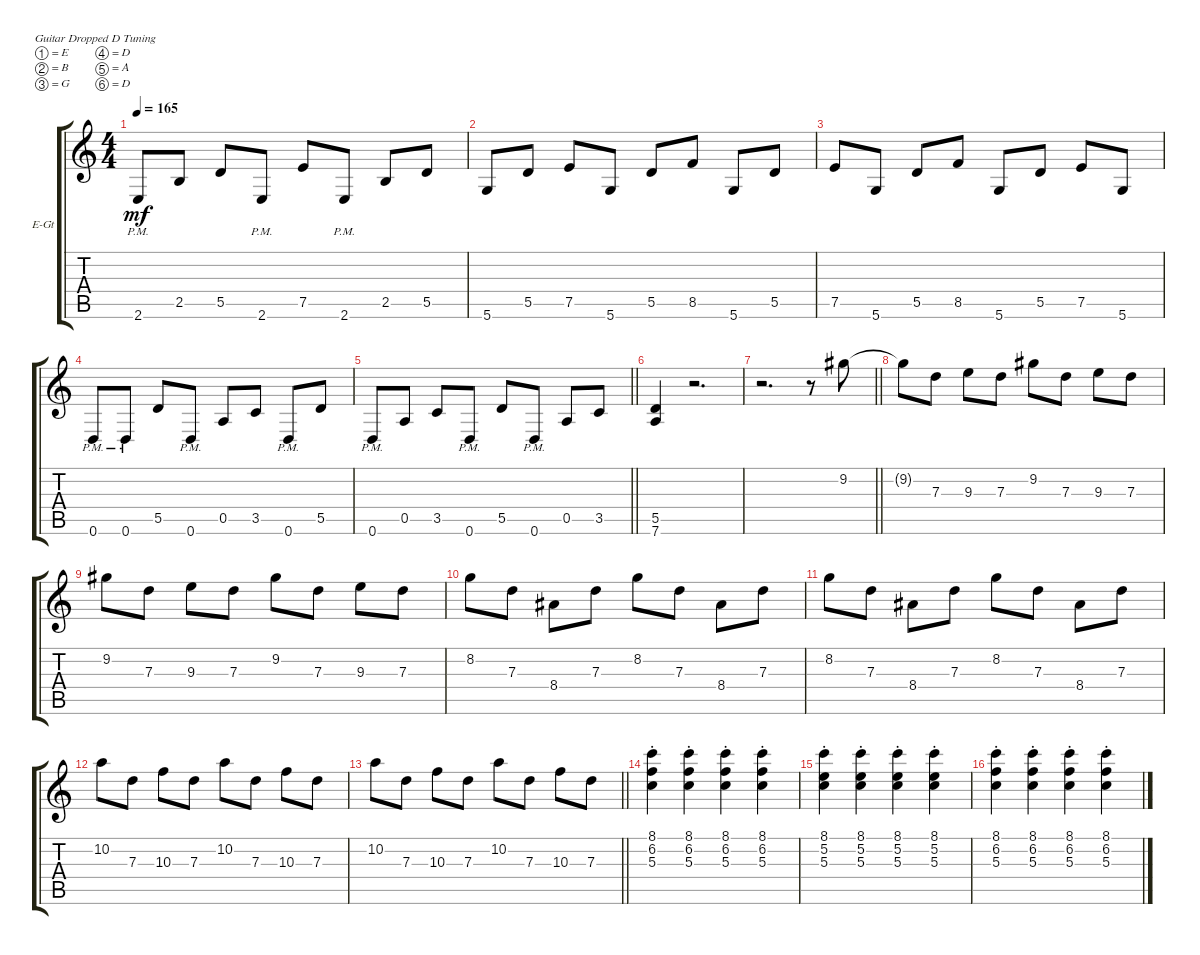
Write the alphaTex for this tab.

\defaultSystemsLayout 4
\bracketExtendMode groupsimilarinstruments
\firstSystemTrackNameOrientation horizontal
\otherSystemsTrackNameOrientation horizontal
\track ("Electric Guitar" "E-Gt") {instrument overdrivenguitar}
\staff {score tabs}
\tuning (E4 B3 G3 D3 A2 D2)
\ts (4 4)
\tempo 165
\clef g2
\ks c
2.6{pm}.8{dy mf} 2.5.8 5.5.8 2.6{pm}.8 7.5.8 2.6{pm}.8 2.5.8 5.5.8 |
5.6.8 5.5.8 7.5.8 5.6.8 5.5.8 8.5.8 5.6.8 5.5.8 |
7.5.8 5.6.8 5.5.8 8.5.8 5.6.8 5.5.8 7.5.8 5.6.8 |
0.6{pm}.8 0.6{pm}.8 5.5.8 0.6{pm}.8 0.5.8 3.5.8 0.6{pm}.8 5.5.8 |
\barLineRight lightlight
0.6{pm}.8 0.5.8 3.5.8 0.6{pm}.8 5.5.8 0.6{pm}.8 0.5.8 3.5.8 |
(5.5 7.6).4 r.2{d} |
\barLineRight lightlight
r.2{d} r.8 9.2.8 |
9.2{t}.8 7.3.8 9.3.8 7.3.8 9.2.8 7.3.8 9.3.8 7.3.8 |
9.2.8 7.3.8 9.3.8 7.3.8 9.2.8 7.3.8 9.3.8 7.3.8 |
8.2.8 7.3.8 8.4.8 7.3.8 8.2.8 7.3.8 8.4.8 7.3.8 |
8.2.8 7.3.8 8.4.8 7.3.8 8.2.8 7.3.8 8.4.8 7.3.8 |
10.2.8 7.3.8 10.3.8 7.3.8 10.2.8 7.3.8 10.3.8 7.3.8 |
\barLineRight lightlight
10.2.8 7.3.8 10.3.8 7.3.8 10.2.8 7.3.8 10.3.8 7.3.8 |
(5.3{st} 6.2{st} 8.1{st}).4 (5.3{st} 6.2{st} 8.1{st}).4 (5.3{st} 6.2{st} 8.1{st}).4 (5.3{st} 6.2{st} 8.1{st}).4 |
(5.3{st} 5.2{st} 8.1{st}).4 (5.3{st} 5.2{st} 8.1{st}).4 (5.3{st} 5.2{st} 8.1{st}).4 (5.3{st} 5.2{st} 8.1{st}).4 |
(5.3{st} 6.2{st} 8.1{st}).4 (5.3{st} 6.2{st} 8.1{st}).4 (5.3{st} 6.2{st} 8.1{st}).4 (5.3{st} 6.2{st} 8.1{st}).4
